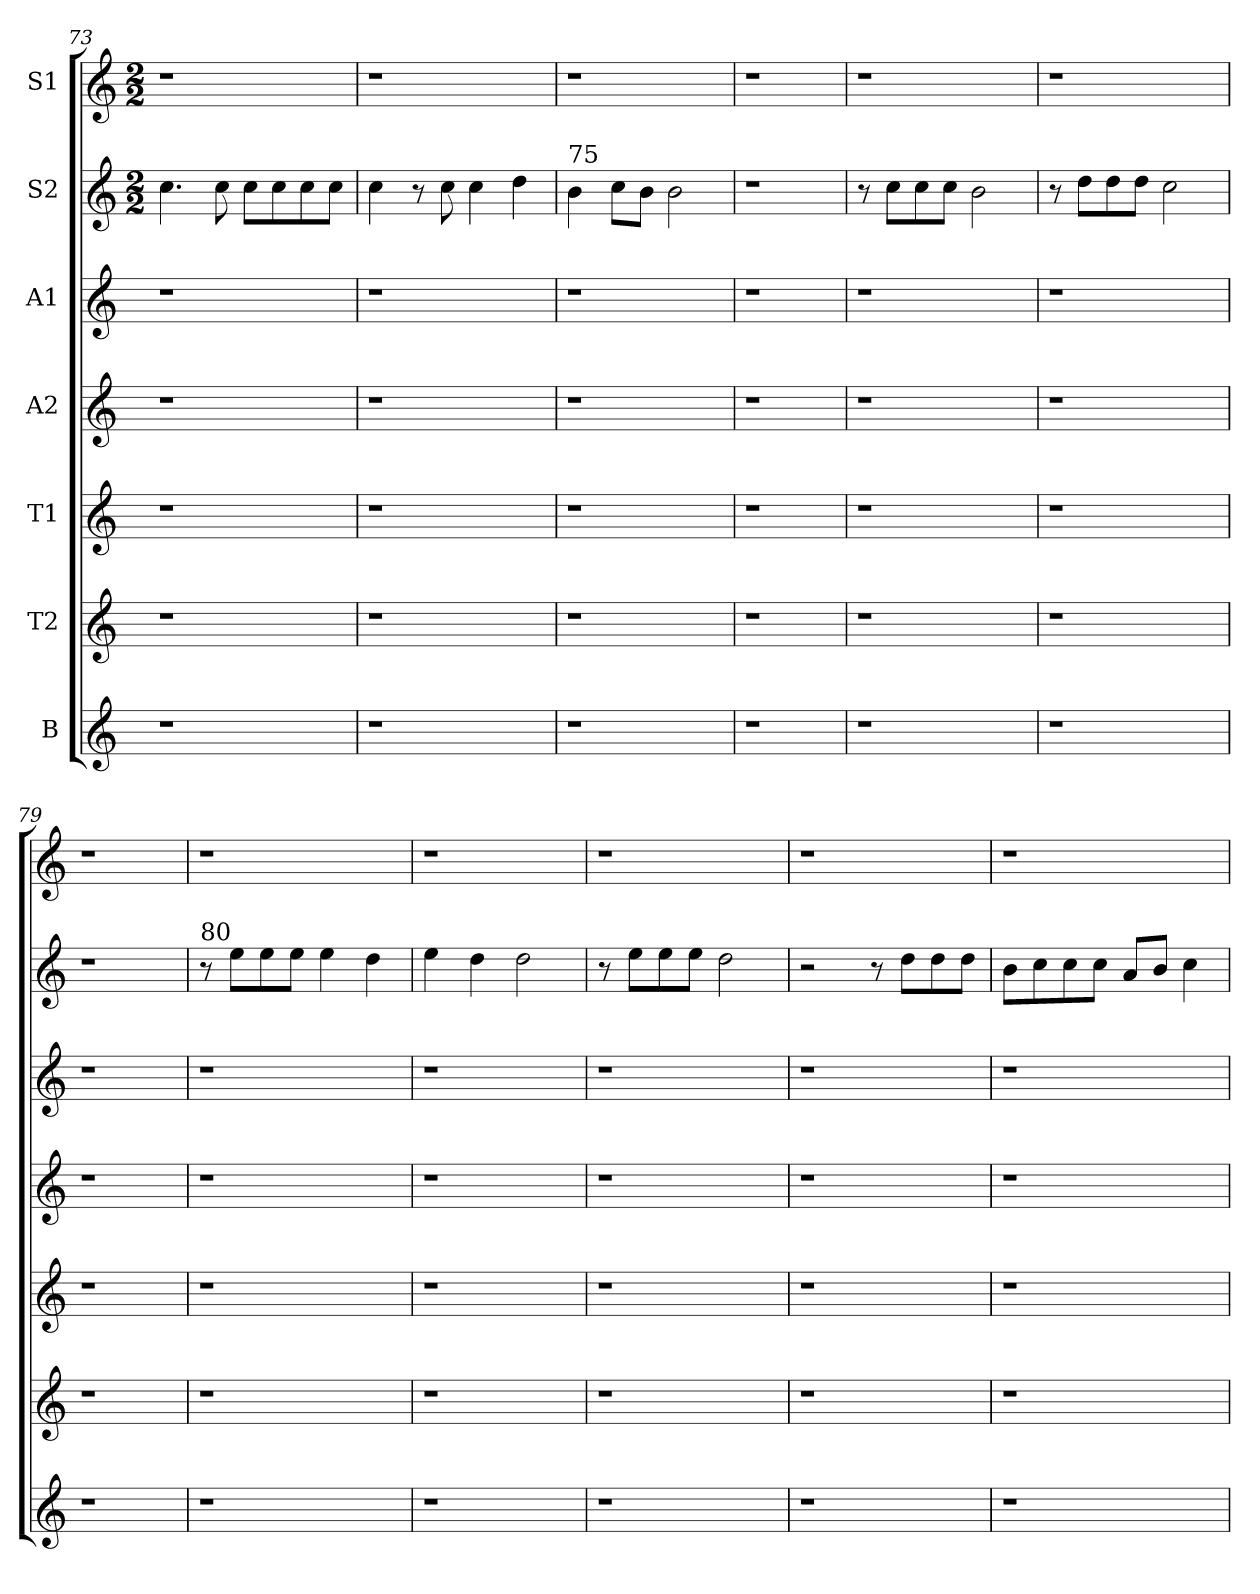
**kern	**kern	**kern	**kern	**kern	**kern	**kern
*part7	*part6	*part5	*part4	*part3	*part2	*part1
*staff7	*staff6	*staff5	*staff4	*staff3	*staff2	*staff1
*I"B	*I"T2	*I"T1	*I"A2	*I"A1	*I"S2	*I"S1
*clefG2	*clefG2	*clefG2	*clefG2	*clefG2	*clefG2	*clefG2
*ITrd-7c-12	*ITrd-7c-12	*ITrd-7c-12	*ITrd-7c-12	*ITrd-7c-12	*ITrd-7c-12	*ITrd-7c-12
*k[]	*k[]	*k[]	*k[]	*k[]	*k[]	*k[]
*	*	*	*	*	*M2/2	*M2/2
=73	=73	=73	=73	=73	=73	=73
1r	1r	1r	1r	1r	4.ccc\	1r
.	.	.	.	.	8ccc\	.
.	.	.	.	.	8ccc\L	.
.	.	.	.	.	8ccc\	.
.	.	.	.	.	8ccc\	.
.	.	.	.	.	8ccc\J	.
!!LO:PB:g=z
=74	=74	=74	=74	=74	=74	=74
1r	1r	1r	1r	1r	4ccc\	1r
.	.	.	.	.	8r	.
.	.	.	.	.	8ccc\	.
.	.	.	.	.	4ccc\	.
.	.	.	.	.	4ddd\	.
=75	=75	=75	=75	=75	=75	=75
!	!	!	!	!	!LO:TX:a:t=75	!
1r	1r	1r	1r	1r	4bb\	1r
.	.	.	.	.	8ccc\L	.
.	.	.	.	.	8bb\J	.
.	.	.	.	.	2bb\	.
=76	=76	=76	=76	=76	=76	=76
1r	1r	1r	1r	1r	1r	1r
=77	=77	=77	=77	=77	=77	=77
1r	1r	1r	1r	1r	8r	1r
.	.	.	.	.	8ccc\L	.
.	.	.	.	.	8ccc\	.
.	.	.	.	.	8ccc\J	.
.	.	.	.	.	2bb\	.
=78	=78	=78	=78	=78	=78	=78
1r	1r	1r	1r	1r	8r	1r
.	.	.	.	.	8ddd\L	.
.	.	.	.	.	8ddd\	.
.	.	.	.	.	8ddd\J	.
.	.	.	.	.	2ccc\	.
=79	=79	=79	=79	=79	=79	=79
1r	1r	1r	1r	1r	1r	1r
!!LO:LB:g=z
=80	=80	=80	=80	=80	=80	=80
!	!	!	!	!	!LO:TX:a:t=80	!
1r	1r	1r	1r	1r	8r	1r
.	.	.	.	.	8eee\L	.
.	.	.	.	.	8eee\	.
.	.	.	.	.	8eee\J	.
.	.	.	.	.	4eee\	.
.	.	.	.	.	4ddd\	.
=81	=81	=81	=81	=81	=81	=81
1r	1r	1r	1r	1r	4eee\	1r
.	.	.	.	.	4ddd\	.
.	.	.	.	.	2ddd\	.
=82	=82	=82	=82	=82	=82	=82
1r	1r	1r	1r	1r	8r	1r
.	.	.	.	.	8eee\L	.
.	.	.	.	.	8eee\	.
.	.	.	.	.	8eee\J	.
.	.	.	.	.	2ddd\	.
=83	=83	=83	=83	=83	=83	=83
1r	1r	1r	1r	1r	2r	1r
.	.	.	.	.	8r	.
.	.	.	.	.	8ddd\L	.
.	.	.	.	.	8ddd\	.
.	.	.	.	.	8ddd\J	.
=84	=84	=84	=84	=84	=84	=84
1r	1r	1r	1r	1r	8bb\L	1r
.	.	.	.	.	8ccc\	.
.	.	.	.	.	8ccc\	.
.	.	.	.	.	8ccc\J	.
.	.	.	.	.	8aa/L	.
.	.	.	.	.	8bb/J	.
.	.	.	.	.	4ccc\	.
=	=	=	=	=	=	=
*-	*-	*-	*-	*-	*-	*-
